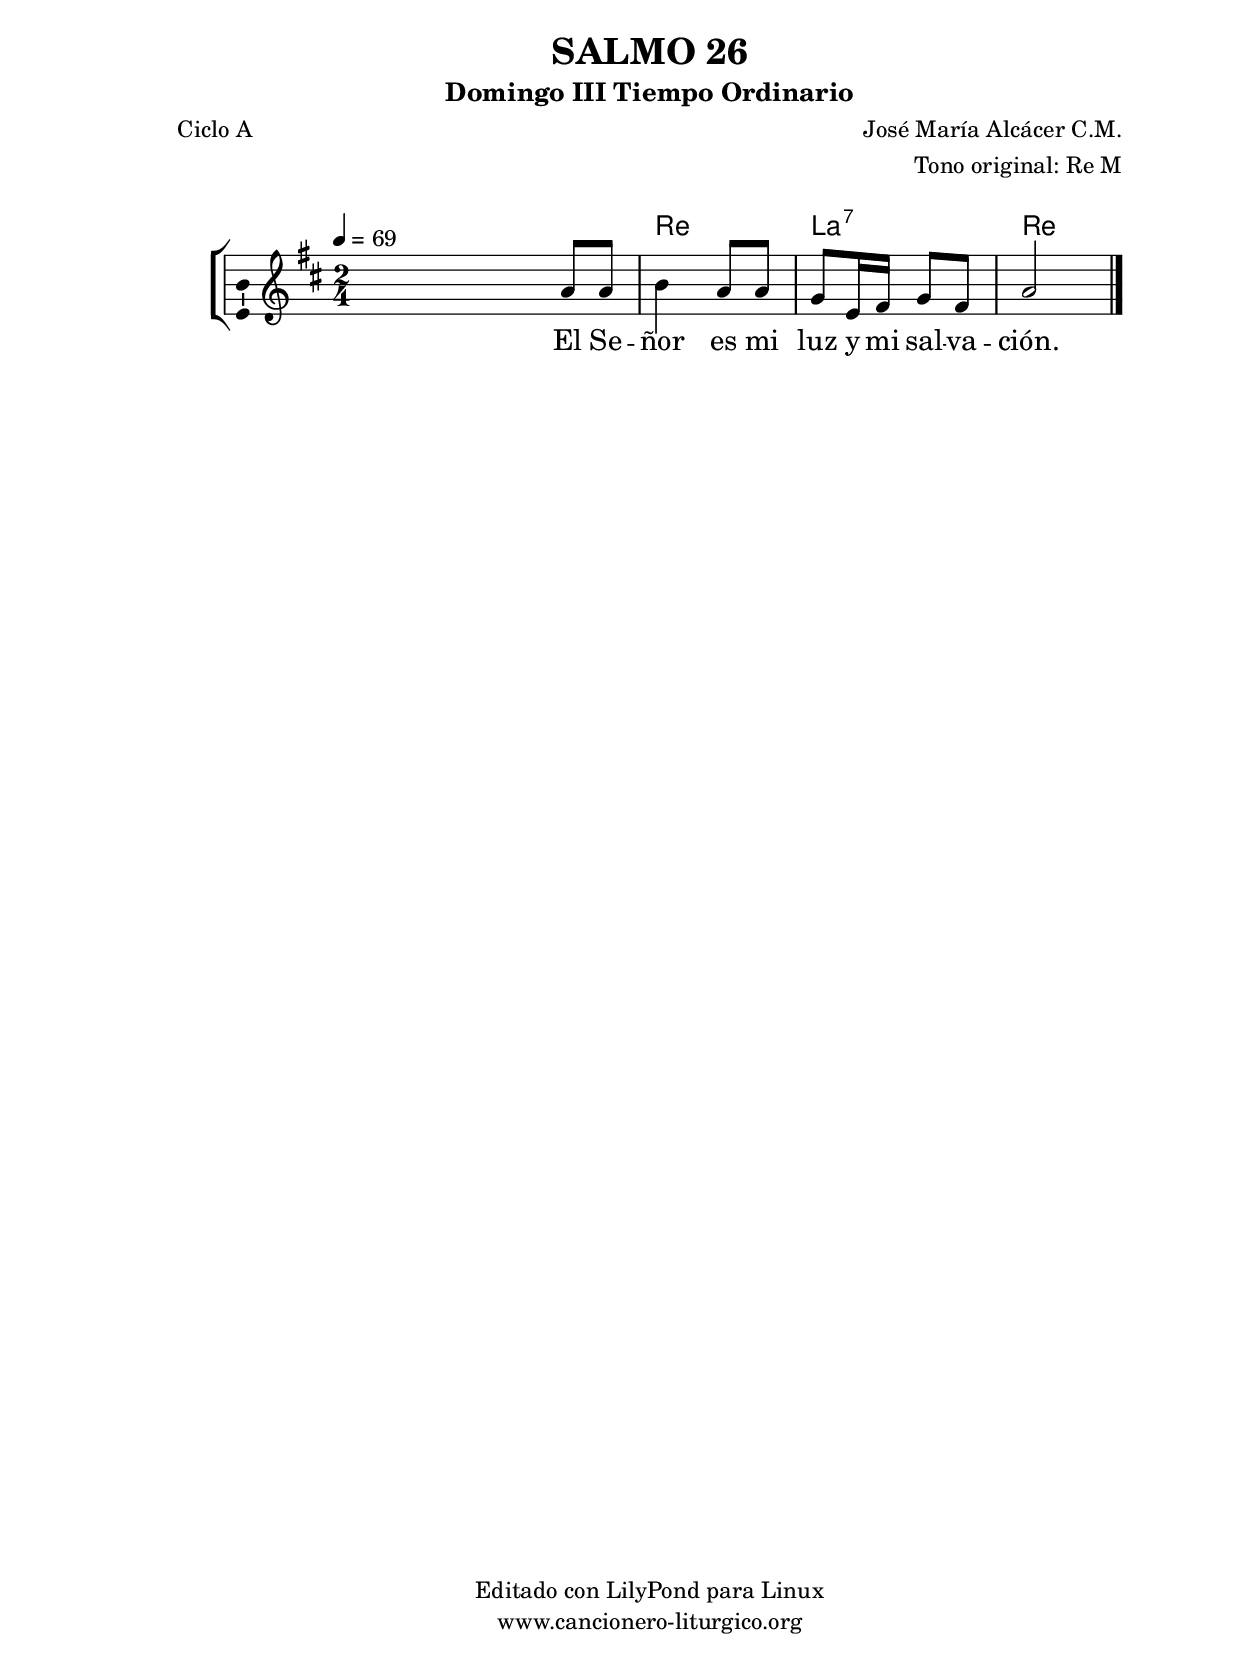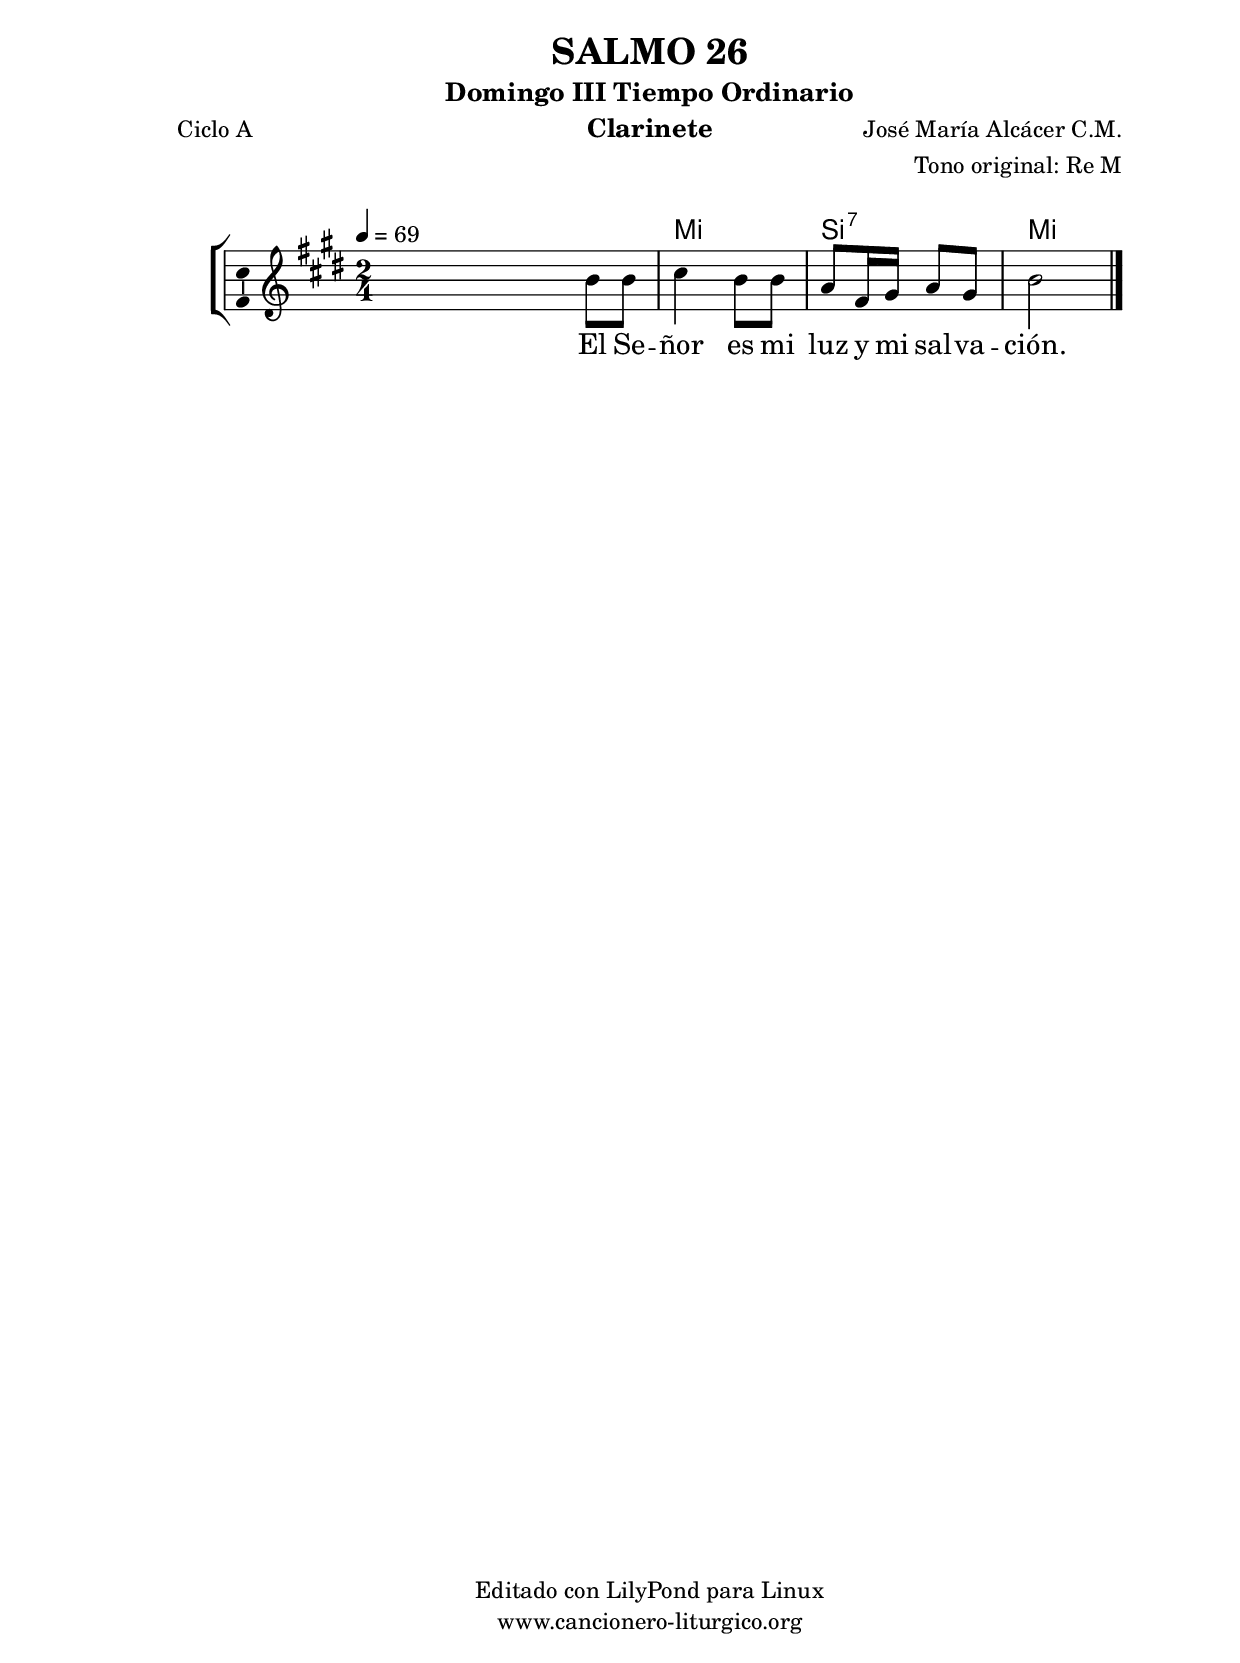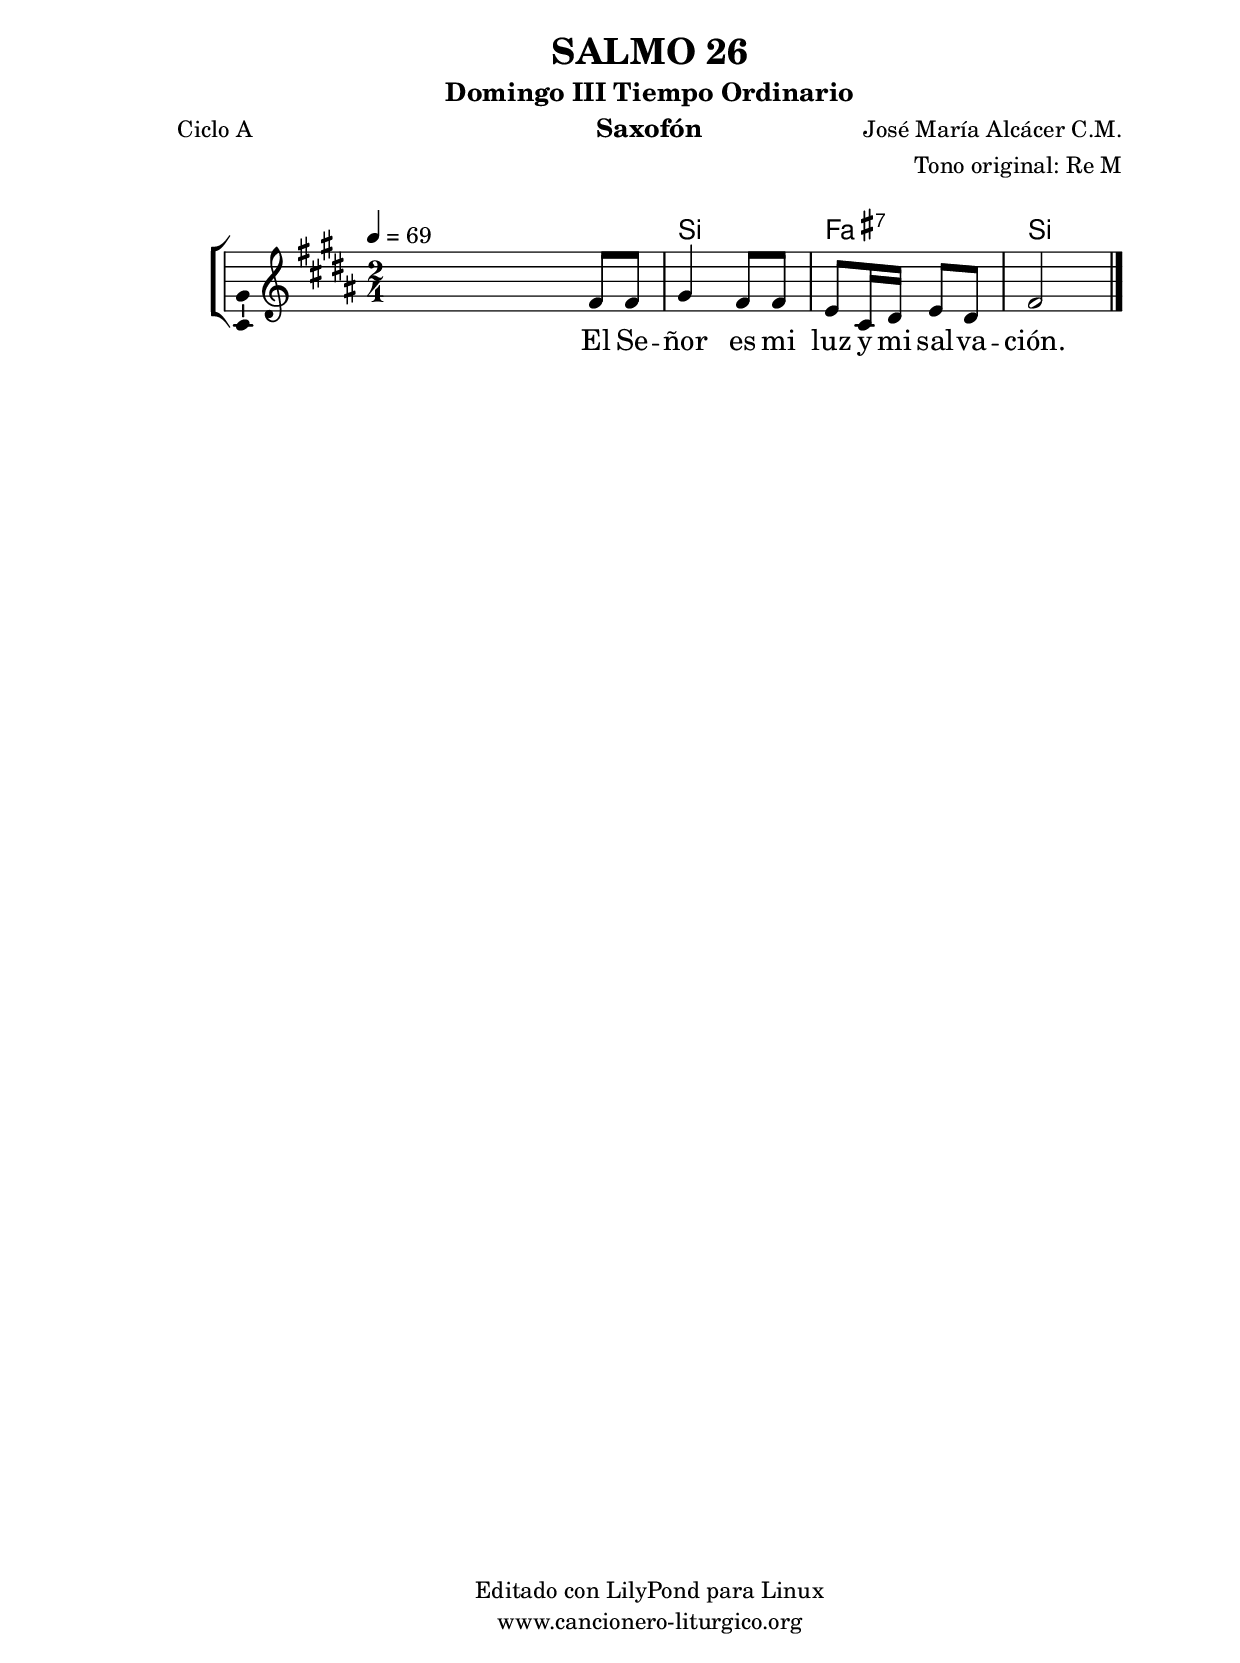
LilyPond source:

%
%para convertir .midi en .wav:
%timidity filename.midi -Ow -o finename.wav
%
%
%Para convertir de .wav a .mp3:
%lame -h -m j filename.wav
%
%
%para escuchar el midi:
%timidity nombrefichero.midi
%


%versión de lilypond para la que se ha escrito esta partitura:
\version "2.16.0"

	%Tamaño papel
	#(set-default-paper-size "a4")
	%Tamaño partitura
	#(set-global-staff-size 20)
	%No responde al pulsar sobre una nota
	#(ly:set-option 'point-and-click #f)

%parámetros del encabezamiento:
\header {
	title = "SALMO 26"
	subtitle = "Domingo III Tiempo Ordinario"
	composer = "José María Alcácer C.M."
	poet = "Ciclo A"
	meter = ""
	arranger = "Tono original: Re M"
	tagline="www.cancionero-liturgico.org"
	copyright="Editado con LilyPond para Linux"
	}

%parámetros asociados al papel:
\paper  {
	oddHeaderMarkup = \markup {\fill-line { \on-the-fly #not-first-page \fromproperty #'header:title \on-the-fly #not-first-page \fromproperty #'header:composer }}
	evenHeaderMarkup = \markup {\fill-line { \fromproperty #'header:composer \fromproperty #'header:title }}
	#(set-paper-size "a4")
	print-page-number = ##f
	first-page-number = 1
	print-first-page-number = ##f
%	head-separation = 3.0 \cm
	top-margin = 2.0 \cm
	bottom-margin = 0.5\cm
%%%	bottom-margin = -1.0\cm
	left-margin = 3.0 \cm
	line-width = 16.0 \cm 
	indent = 8\mm
	interscoreline = 2.\mm
	between-system-space = 15\mm
%	para que las partituras no llenen la hoja:
	ragged-bottom = ##t
%	idem para la última hoja:
	ragged-last-bottom = ##f
%	para que las partituras llenen el ancho del papel:
	ragged-last = ##f
	after-title-space = 2.5 \cm
%page-count=1
%system-count=8

	%Flexible Vertical Spacing
%	markup-markup-spacing =
%	#'((basic-distance . 15) (minimum-distance . 15) (padding . 3))
	markup-system-spacing =
	#'((basic-distance . 15) (minimum-distance . 15) (padding . 3))
	system-system-spacing =
	#'((basic-distance . 15) (minimum-distance . 15) (padding . 3))
	score-system-spacing =
	#'((basic-distance . 15) (minimum-distance . 15) (padding . 5))
%	top-system-spacing = % header
%	#'((basic-distance . 8) (minimum-distance . 0) (padding . 3))
%	top-markup-spacing =
%	#'((basic-distance . 20) (minimum-distance . 20) (padding . 3))
	last-bottom-spacing = % footer
	#'((basic-distance . 5) (minimum-distance . 5) (padding . 3))
%	score-markup-spacing =
%	#'((basic-distance . 16) (minimum-distance . 13) (padding . 3))

	}


%parámetros que afectan a toda la partitura:
global =  {
	%clave de sol (G):
	\clef G
	%armadura:
%	\transpose c a
	\key d \major
	\tempo 4=69
	\set Score.tempoHideNote = ##f
	}


acordes = {
	\italianChords
	\chordmode {
%	\transpose c a,
{
s2 d2 a:7 d
	}
	}
}


melodia = 
{
%	\transpose c a,
	\relative c''{
	\time 2/4
s4 a8 a
b4 a8 a
g8 e16 fis g8 fis
a2

	\bar "|."
	}
	}


texto = \lyricmode {
El Se -- ñor es mi luz y mi sal -- va -- ción.
	}


acordesStaff = \context ChordNames = acordesStaff <<
	\set chordChanges = ##t
	\acordes
	>>


vozStaff = \context Voice = vozStaff
\with {\consists "Ambitus_engraver"}
<<
%	\set Staff.instrumentName = ""
%	\set Staff.shortInstrumentName = ""
%	\set Staff.midiInstrument = #"clarinet"
%	\set Staff.midiInstrument = #"cello"
%	\set Staff.midiInstrument = #"flute"
	\set Staff.midiInstrument = #"electric guitar (jazz)"
%	\set Staff.midiInstrument = #"english horn"
%	\set Staff.midiInstrument = #"violin"
%	\set Staff.midiInstrument = #"glockenspiel"
	\set Staff.midiMinimumVolume = #0.7
	\set Staff.midiMaximumVolume = #0.9
	\global
	\melodia
	>>


textoStaff = \context Lyrics = textoStaff <<
	\lyricsto vozStaff \texto
	>>

\book {
	\score {
		\context ChoirStaff {
			\override StaffGroup.SystemStartBracket #'collapse-height = #1
			\override Score.SystemStartBar #'collapse-height = #1
			<<
			\acordesStaff
			\vozStaff
			\textoStaff
			>>
			}
		\layout {
	    		\context {
				\Lyrics
				\override LyricText #'font-size = #2
				}
	   		 \context {
				\Score
				%fontSize = #3
				\override StaffSymbol #'staff-space = #(magstep +3)
				%\override Beam #'thickness = #0.55
				%\override SpacingSpanner #'spacing-increment = #1.0
				%\override Slur #'height-limit = #1.5
				}
			}
		}
	\score {
		\unfoldRepeats
		\context ChoirStaff {
			<<
			\acordesStaff
			\vozStaff
			>>
			}
		\midi {
	  		\context {
	  			\Score
				tempoWholesPerMinute = #(ly:make-moment 70 4)
				}
			}
		}
	}

%Partitura para clarinete
#(define output-suffix "C")
\book {
	\header{
		instrument = "Clarinete"
		}
	\score {
		\context ChoirStaff {
			\override StaffGroup.SystemStartBracket #'collapse-height = #1
			\override Score.SystemStartBar #'collapse-height = #1
\transpose c d
			<<
			\acordesStaff
			\vozStaff
			\textoStaff
			>>
			}
		\layout {
	    		\context {
				\Lyrics
				\override LyricText #'font-size = #2
				}
	   		 \context {
				\Score
				\override StaffSymbol #'staff-space = #(magstep +3)
				}
			}
		}
	}

%Partitura para saxofón
#(define output-suffix "S")
\book {
	\header{
		instrument = "Saxofón"
		}
	\score {
		\context ChoirStaff {
			\override StaffGroup.SystemStartBracket #'collapse-height = #1
			\override Score.SystemStartBar #'collapse-height = #1
\transpose c a,
			<<
			\acordesStaff
			\vozStaff
			\textoStaff
			>>
			}
		\layout {
	    		\context {
				\Lyrics
				\override LyricText #'font-size = #2
				}
	   		 \context {
				\Score
				\override StaffSymbol #'staff-space = #(magstep +3)
				}
			}
		}
	}

